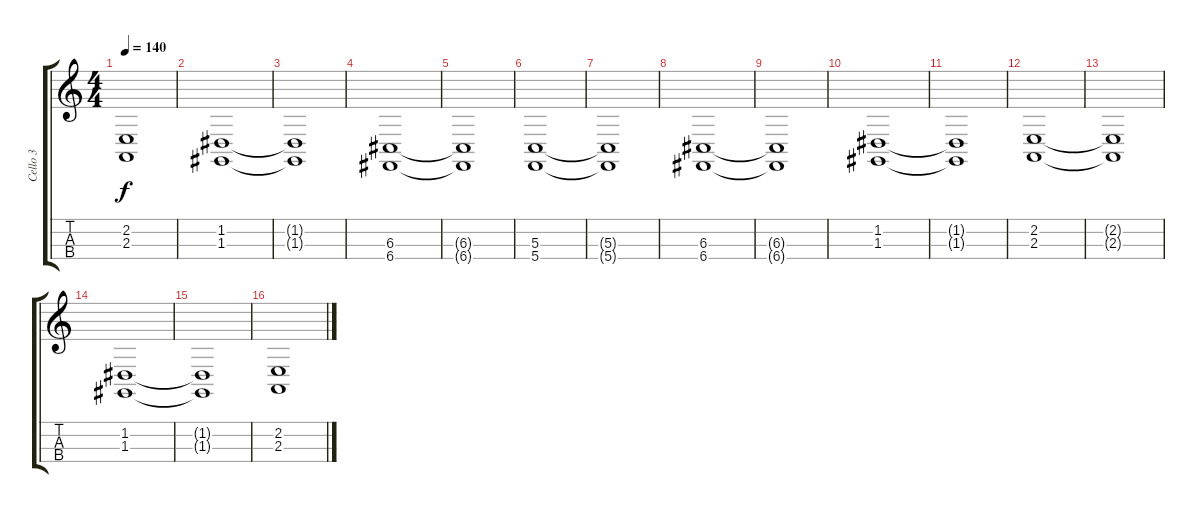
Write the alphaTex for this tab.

\track ("Cello 3" "Cello 3") {instrument cello}
\staff {score tabs}
\tuning (A3 D3 G2 C2) {hide}
\ts (4 4)
\tempo 140
\clef g2
\ks c
(2.2{t} 2.3{t}).1{dy f} |
(1.2 1.3).1 |
(1.2{t} 1.3{t}).1 |
(6.3 6.4).1 |
(6.3{t} 6.4{t}).1 |
(5.3 5.4).1 |
(5.3{t} 5.4{t}).1 |
(6.3 6.4).1 |
(6.3{t} 6.4{t}).1 |
(1.2 1.3).1 |
(1.2{t} 1.3{t}).1 |
(2.2 2.3).1 |
(2.2{t} 2.3{t}).1 |
(1.2 1.3).1 |
(1.2{t} 1.3{t}).1 |
(2.2 2.3).1
